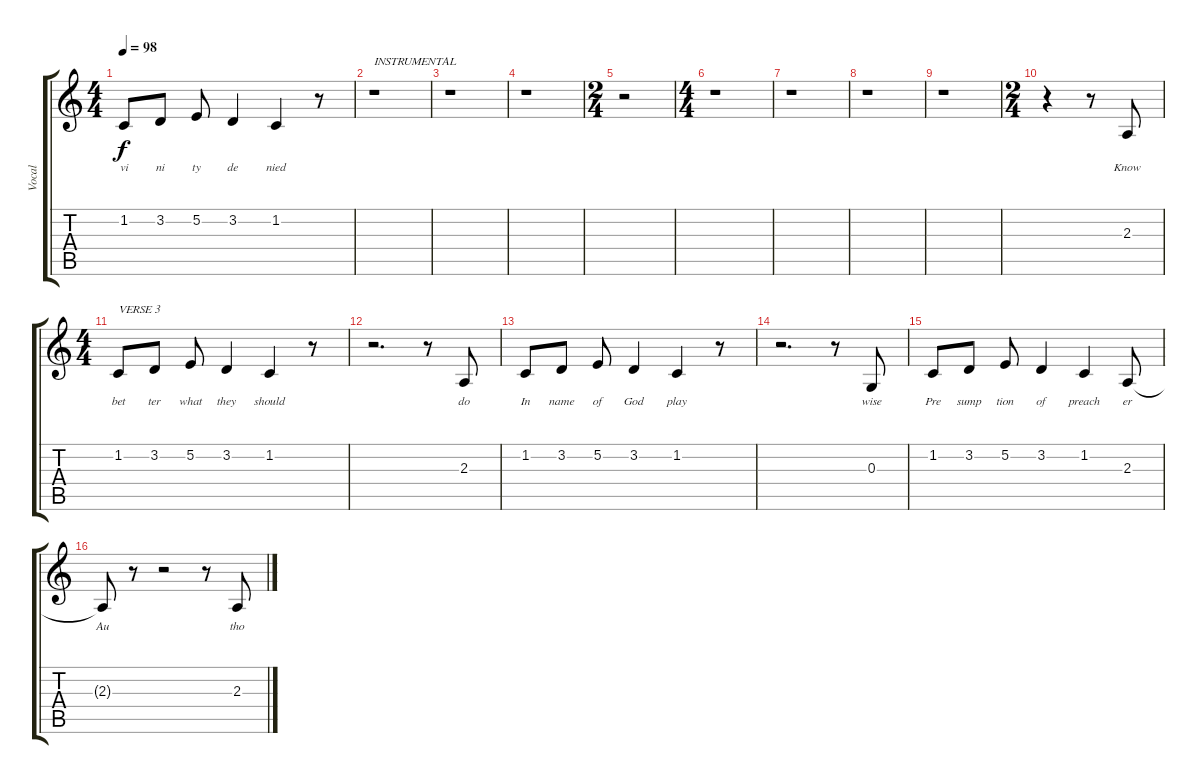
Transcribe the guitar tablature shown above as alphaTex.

\track ("Vocal" "Vocal") {instrument acousticgrandpiano}
\staff {score tabs}
\tuning (E4 B3 G3 D3 A2 E2) {hide}
\ts (4 4)
\tempo 98
\clef g2
\ks c
1.2.8{lyrics (0 "vi") lyrics (1 "") lyrics (2 "") lyrics (3 "") lyrics (4 "") dy f} 3.2.8{lyrics (0 "ni") lyrics (1 "") lyrics (2 "") lyrics (3 "") lyrics (4 "")} 5.2.8{lyrics (0 "ty") lyrics (1 "") lyrics (2 "") lyrics (3 "") lyrics (4 "")} 3.2.4{lyrics (0 "de") lyrics (1 "") lyrics (2 "") lyrics (3 "") lyrics (4 "")} 1.2.4{lyrics (0 "nied") lyrics (1 "") lyrics (2 "") lyrics (3 "") lyrics (4 "")} r.8 |
r.1{txt "INSTRUMENTAL"} |
r.1 |
r.1 |
\ts (2 4)
r.2 |
\ts (4 4)
r.1 |
r.1 |
r.1 |
r.1 |
\ts (2 4)
r.4 r.8 2.3.8{lyrics (0 "Know") lyrics (1 "") lyrics (2 "") lyrics (3 "") lyrics (4 "")} |
\ts (4 4)
1.2.8{txt "VERSE 3" lyrics (0 "bet") lyrics (1 "") lyrics (2 "") lyrics (3 "") lyrics (4 "")} 3.2.8{lyrics (0 "ter") lyrics (1 "") lyrics (2 "") lyrics (3 "") lyrics (4 "")} 5.2.8{lyrics (0 "what") lyrics (1 "") lyrics (2 "") lyrics (3 "") lyrics (4 "")} 3.2.4{lyrics (0 "they") lyrics (1 "") lyrics (2 "") lyrics (3 "") lyrics (4 "")} 1.2.4{lyrics (0 "should") lyrics (1 "") lyrics (2 "") lyrics (3 "") lyrics (4 "")} r.8 |
r.2{d} r.8 2.3.8{lyrics (0 "do") lyrics (1 "") lyrics (2 "") lyrics (3 "") lyrics (4 "")} |
1.2.8{lyrics (0 "In") lyrics (1 "") lyrics (2 "") lyrics (3 "") lyrics (4 "")} 3.2.8{lyrics (0 "name") lyrics (1 "") lyrics (2 "") lyrics (3 "") lyrics (4 "")} 5.2.8{lyrics (0 "of") lyrics (1 "") lyrics (2 "") lyrics (3 "") lyrics (4 "")} 3.2.4{lyrics (0 "God") lyrics (1 "") lyrics (2 "") lyrics (3 "") lyrics (4 "")} 1.2.4{lyrics (0 "play") lyrics (1 "") lyrics (2 "") lyrics (3 "") lyrics (4 "")} r.8 |
r.2{d} r.8 0.3.8{lyrics (0 "wise") lyrics (1 "") lyrics (2 "") lyrics (3 "") lyrics (4 "")} |
1.2.8{lyrics (0 "Pre") lyrics (1 "") lyrics (2 "") lyrics (3 "") lyrics (4 "")} 3.2.8{lyrics (0 "sump") lyrics (1 "") lyrics (2 "") lyrics (3 "") lyrics (4 "")} 5.2.8{lyrics (0 "tion") lyrics (1 "") lyrics (2 "") lyrics (3 "") lyrics (4 "")} 3.2.4{lyrics (0 "of") lyrics (1 "") lyrics (2 "") lyrics (3 "") lyrics (4 "")} 1.2.4{lyrics (0 "preach") lyrics (1 "") lyrics (2 "") lyrics (3 "") lyrics (4 "")} 2.3.8{lyrics (0 "er") lyrics (1 "") lyrics (2 "") lyrics (3 "") lyrics (4 "")} |
2.3{t}.8{lyrics (0 "Au") lyrics (1 "") lyrics (2 "") lyrics (3 "") lyrics (4 "")} r.8 r.2 r.8 2.3.8{lyrics (0 "tho") lyrics (1 "") lyrics (2 "") lyrics (3 "") lyrics (4 "")}
